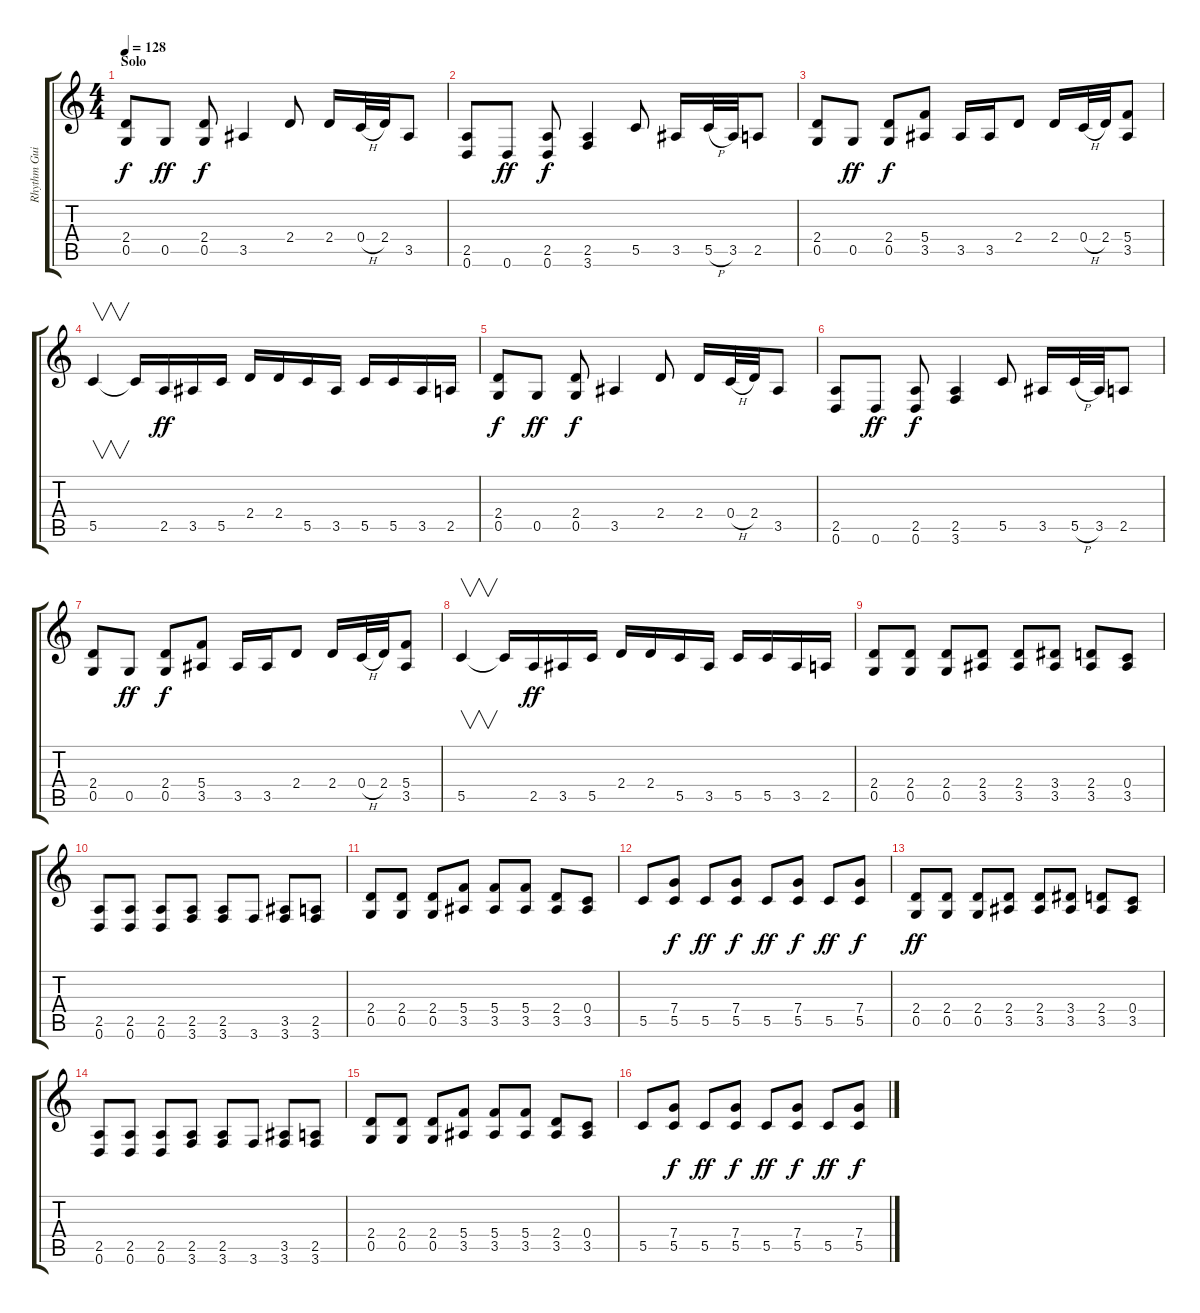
\track ("Rhythm Guitar" "Rhythm Gui") {instrument distortionguitar}
\staff {score tabs}
\tuning (D4 A3 F3 C3 G2 D2) {hide}
\ts (4 4)
\section ("" "Solo")
\tempo 128
\clef g2
\ks c
(2.4 0.5).8{dy f} 0.5.8{dy ff} (2.4 0.5).8{dy f} 3.5.4 2.4.8 2.4.16 0.4{h}.32 2.4.32 3.5.8 |
(2.5 0.6).8 0.6.8{dy ff} (2.5 0.6).8{dy f} (2.5 3.6).4 5.5.8 3.5.16 5.5{h}.32 3.5.32 2.5.8 |
(2.4 0.5).8 0.5.8{dy ff} (2.4 0.5).8{dy f} (5.4 3.5).8 3.5.16 3.5.16 2.4.8 2.4.16 0.4{h}.32 2.4.32 (5.4 3.5).8 |
5.5.4{v} 5.5{t}.16 2.5.16{dy ff} 3.5.16 5.5.16 2.4.16 2.4.16 5.5.16 3.5.16 5.5.16 5.5.16 3.5.16 2.5.16 |
(2.4 0.5).8{dy f} 0.5.8{dy ff} (2.4 0.5).8{dy f} 3.5.4 2.4.8 2.4.16 0.4{h}.32 2.4.32 3.5.8 |
(2.5 0.6).8 0.6.8{dy ff} (2.5 0.6).8{dy f} (2.5 3.6).4 5.5.8 3.5.16 5.5{h}.32 3.5.32 2.5.8 |
(2.4 0.5).8 0.5.8{dy ff} (2.4 0.5).8{dy f} (5.4 3.5).8 3.5.16 3.5.16 2.4.8 2.4.16 0.4{h}.32 2.4.32 (5.4 3.5).8 |
5.5.4{v} 5.5{t}.16 2.5.16{dy ff} 3.5.16 5.5.16 2.4.16 2.4.16 5.5.16 3.5.16 5.5.16 5.5.16 3.5.16 2.5.16 |
(2.4 0.5).8 (2.4 0.5).8 (2.4 0.5).8 (2.4 3.5).8 (2.4 3.5).8 (3.4 3.5).8 (2.4 3.5).8 (0.4 3.5).8 |
(2.5 0.6).8 (2.5 0.6).8 (2.5 0.6).8 (2.5 3.6).8 (2.5 3.6).8 3.6.8 (3.5 3.6).8 (2.5 3.6).8 |
(2.4 0.5).8 (2.4 0.5).8 (2.4 0.5).8 (5.4 3.5).8 (5.4 3.5).8 (5.4 3.5).8 (2.4 3.5).8 (0.4 3.5).8 |
5.5.8 (7.4 5.5).8{dy f} 5.5.8{dy ff} (7.4 5.5).8{dy f} 5.5.8{dy ff} (7.4 5.5).8{dy f} 5.5.8{dy ff} (7.4 5.5).8{dy f} |
(2.4 0.5).8{dy ff} (2.4 0.5).8 (2.4 0.5).8 (2.4 3.5).8 (2.4 3.5).8 (3.4 3.5).8 (2.4 3.5).8 (0.4 3.5).8 |
(2.5 0.6).8 (2.5 0.6).8 (2.5 0.6).8 (2.5 3.6).8 (2.5 3.6).8 3.6.8 (3.5 3.6).8 (2.5 3.6).8 |
(2.4 0.5).8 (2.4 0.5).8 (2.4 0.5).8 (5.4 3.5).8 (5.4 3.5).8 (5.4 3.5).8 (2.4 3.5).8 (0.4 3.5).8 |
5.5.8 (7.4 5.5).8{dy f} 5.5.8{dy ff} (7.4 5.5).8{dy f} 5.5.8{dy ff} (7.4 5.5).8{dy f} 5.5.8{dy ff} (7.4 5.5).8{dy f}
